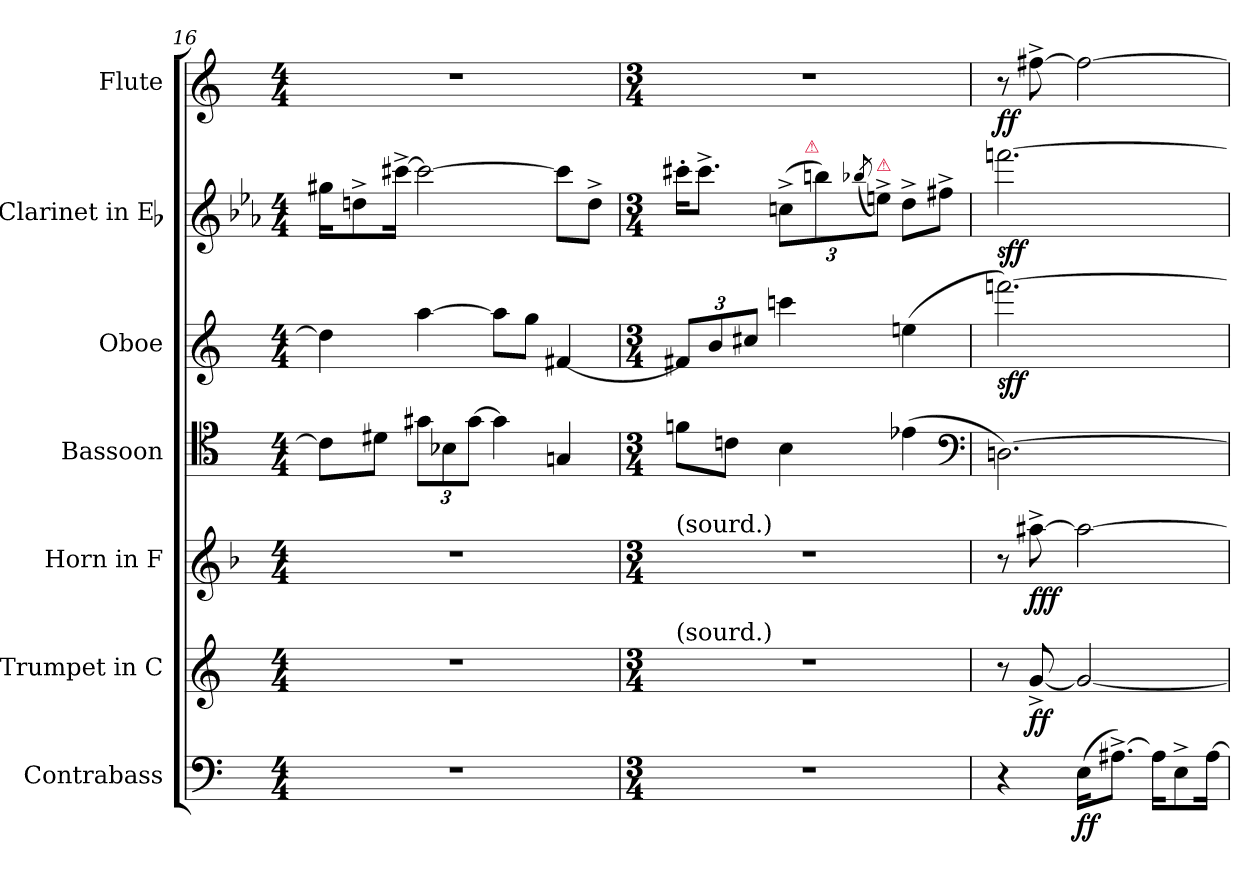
**kern	**dynam	**kern	**dynam	**kern	**dynam	**kern	**kern	**dynam	**kern	**dynam	**kern	**dynam
*part7	*part7	*part6	*part6	*part5	*part5	*part4	*part3	*part3	*part2	*part2	*part1	*part1
*staff7	*staff7	*staff6	*staff6	*staff5	*staff5	*staff4	*staff3	*staff3	*staff2	*staff2	*staff1	*staff1
*I"Contrabass	*	*I"Trumpet in C	*	*I"Horn in F	*	*I"Bassoon	*I"Oboe	*	*I"Clarinet in Eb	*	*I"Flute	*
*I'Cb.	*	*	*	*I'Hn.	*	*I'Bsn.	*I'Ob.	*	*	*	*I'Fl.	*
*clefF4	*	*clefG2	*	*clefG2	*	*clefC4	*clefG2	*	*clefG2	*	*clefG2	*
*k[]	*	*k[]	*	*k[b-]	*	*k[]	*k[]	*	*k[b-e-a-]	*	*k[]	*
*M4/4	*	*M4/4	*	*M4/4	*	*M4/4	*M4/4	*	*M4/4	*	*M4/4	*
=16	=16	=16	=16	=16	=16	=16	=16	=16	=16	=16	=16	=16
1r	.	1r	.	1r	.	8c#L]	4dd]	.	16gg#XKL	.	1r	.
.	.	.	.	.	.	.	.	.	8ddni^	.	.	.
.	.	.	.	.	.	8d#XJ	.	.	.	.	.	.
.	.	.	.	.	.	.	.	.	[16ccc#X^Jk	.	.	.
.	.	.	.	.	.	12g#XL	[4aa	.	2ccc#_	.	.	.
.	.	.	.	.	.	12B-X	.	.	.	.	.	.
.	.	.	.	.	.	[12g#J	.	.	.	.	.	.
.	.	.	.	.	.	4g#]	8aaL]	.	.	.	.	.
.	.	.	.	.	.	.	8ggJ	.	.	.	.	.
.	.	.	.	.	.	4Gn	[4f#X	.	8ccc#L]	.	.	.
.	.	.	.	.	.	.	.	.	8dd^J	.	.	.
=17	=17	=17	=17	=17	=17	=17	=17	=17	=17	=17	=17	=17
*M3/4	*	*M3/4	*	*M3/4	*	*M3/4	*M3/4	*	*M3/4	*	*M3/4	*
!	!	!	!	!LO:TX:a:t=(sourd.)	!	!	!	!	!	!	!	!
!	!	!LO:TX:a:t=(sourd.)	!	!	!	!	!	!	!	!	!	!
4%3r	.	4%3r	.	4%3r	.	8fniL	12f#XL]	.	16ccc#X'KL	.	4%3r	.
.	.	.	.	.	.	.	.	.	8.ccc#^J	.	.	.
.	.	.	.	.	.	.	12b	.	.	.	.	.
.	.	.	.	.	.	8cniJ	.	.	.	.	.	.
.	.	.	.	.	.	.	12cc#XJ	.	.	.	.	.
.	.	.	.	.	.	4B	4cccn	.	(12ccn^L	.	.	.
!	!	!	!	!	!	!	!	!	!LO:TX:a:color=crimson:t=⚠	!	!	!
.	.	.	.	.	.	.	.	.	12bbni)	.	.	.
.	.	.	.	.	.	.	.	.	(8qbb-X/	.	.	.
!	!	!	!	!	!	!	!	!	!LO:TX:a:color=crimson:t=⚠	!	!	!
.	.	.	.	.	.	.	.	.	12een^J)	.	.	.
.	.	.	.	.	.	(4e-X	(4eeni	.	8dd^L	.	.	.
.	.	.	.	.	.	.	.	.	8ff#X^J	.	.	.
*	*	*	*	*	*	*clefF4	*	*	*	*	*	*
=18	=18	=18	=18	=18	=18	=18	=18	=18	=18	=18	=18	=18
4r	.	8r	.	8r	.	[2.Dn)	[2.fffni)	sff	[2.fffn	sff	8r	ff
.	.	[8g^	ff	[8aa#X^	fff	.	.	.	.	.	[8ff#X^	.
(16EKL	ff	2g_	.	2aa#_	.	.	.	.	.	.	2ff#_	.
[8.A#X^J)	.	.	.	.	.	.	.	.	.	.	.	.
16A#KL]	.	.	.	.	.	.	.	.	.	.	.	.
8E^	.	.	.	.	.	.	.	.	.	.	.	.
[16A#Jk	.	.	.	.	.	.	.	.	.	.	.	.
=	=	=	=	=	=	=	=	=	=	=	=	=
*-	*-	*-	*-	*-	*-	*-	*-	*-	*-	*-	*-	*-
